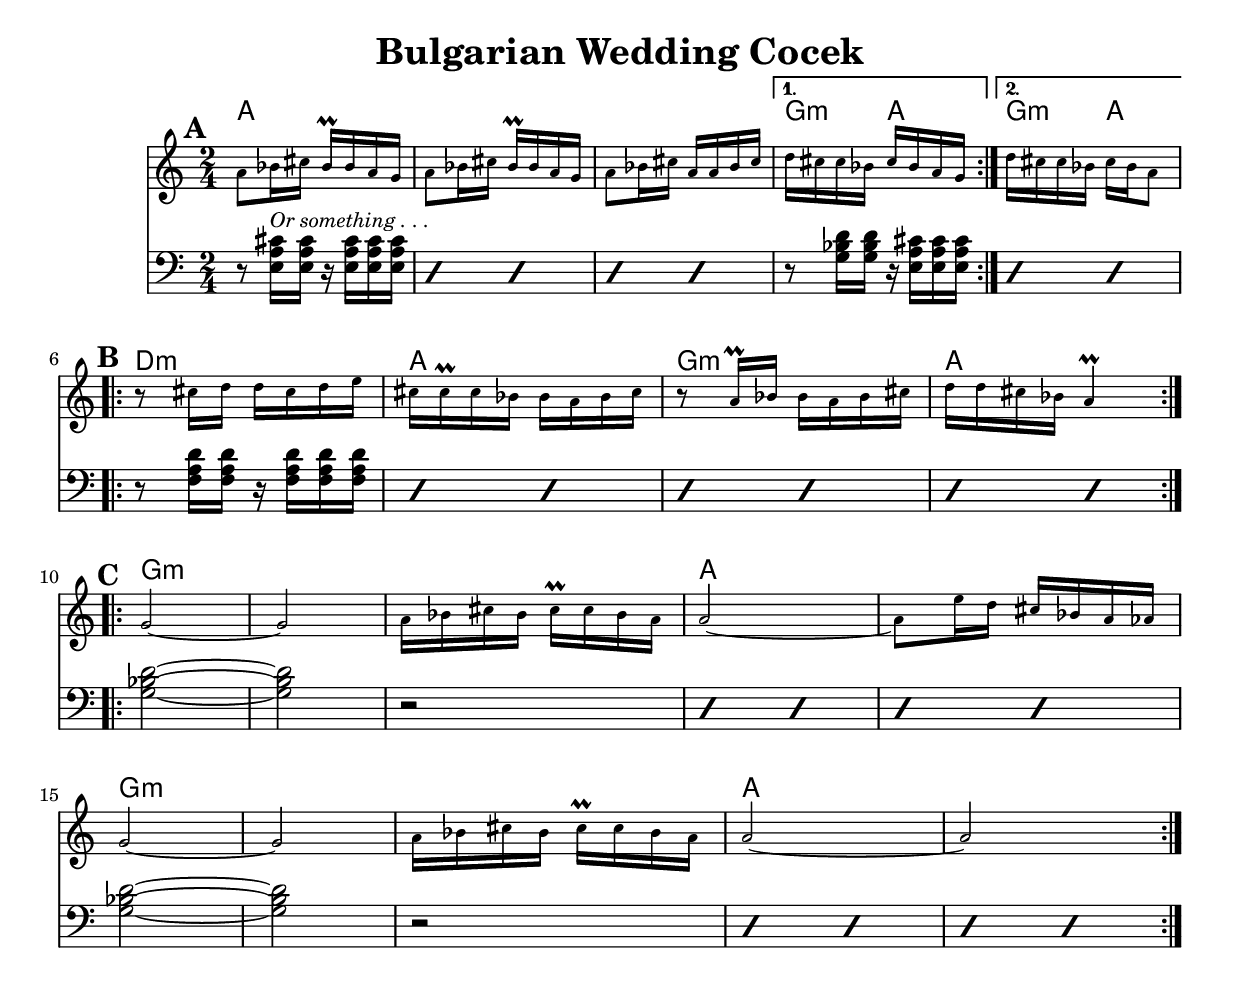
\version "2.12.3"

\header {
 title = "Bulgarian Wedding Cocek"
}

slash = {
	\override NoteHead #'style = #'slash
	\override Stem #'transparent = ##t
}

noslash = {
	\revert NoteHead #'style
	\revert Stem #'transparent
}

melody = { \relative c' { \time 2/4
\override NoteHead #'font-size = #-3
	\mark \default %A
	\repeat volta 2 {
		a'8 bes16 cis bes\prall bes a g | a8 bes16 cis bes\prall bes a g | 
		a8 bes16 cis a a bes cis |
	}
	\alternative {
		{ d16 cis cis bes cis bes a g | }
		{ d'16 cis cis bes cis bes a8 | \break }
	}
		 
	
	\mark \default %B
	\repeat volta 2 {
		r8 cis16 d d cis d e | cis cis\prall cis bes bes a bes cis |
		r8 a16\prall bes bes a bes cis | d d  cis bes a4\prall | \break
	}

	\mark \default %C
	\repeat volta 2 {
		g2~ | g | a16 bes cis bes cis\prall cis bes a | 
		a2~ | a8 e'16 d cis bes a aes | \break
		g2~ | g | a16 bes cis bes cis\prall cis bes a | 
		a2~ | a2 | \break
	} 
	

}
}

midbrass = { \relative c {
	\mark \default %A
	\repeat volta 2 {
		r8 <e a cis>16^\markup { \italic \small "Or something . . ." } <e a cis> r <e a cis> <e a cis> <e a cis> | \slash { d4 d | d d | }
	}
	\alternative {
		{ \noslash { r8 <g bes d>16 <g bes d> r <e a cis> <e a cis> <e a cis> | } }
		{ \slash { d4 d | } }
	}

	\mark \default %B
	\repeat volta 2 {
		\noslash { r8 <f a d>16 <f a d> r <f a d> <f a d> <f a d> | } \slash { d4 d | d d | d d | }
	}

	\mark \default %C
	\repeat volta 2 {
		\noslash { <g bes d>2~ | <g bes d> | r2 | } \slash { d4 d | d d | }
		\noslash { <g bes d>2~ | <g bes d> | r2 | } \slash { d4 d | d d | }
	}

}
}

bass = { \relative c {
}
}

changes = { \chordmode { 
	%A
	a2 | a | a | g4:m a | g4:m a | 

	%B
	d2:m | a | g:m | a |

	%C
	g2:m | g:m | g:m| a | a |
	g2:m | g:m | g:m| a | a |

}
}

\book {
	\score { 
	  <<
	    \new ChordNames {
		\set chordChanges = ##t
		\changes
	    }
	    \new Staff { \clef treble
		\melody
	    }
	    \new Staff { \clef bass 
		\midbrass
	    }
	  >>
	}
}
